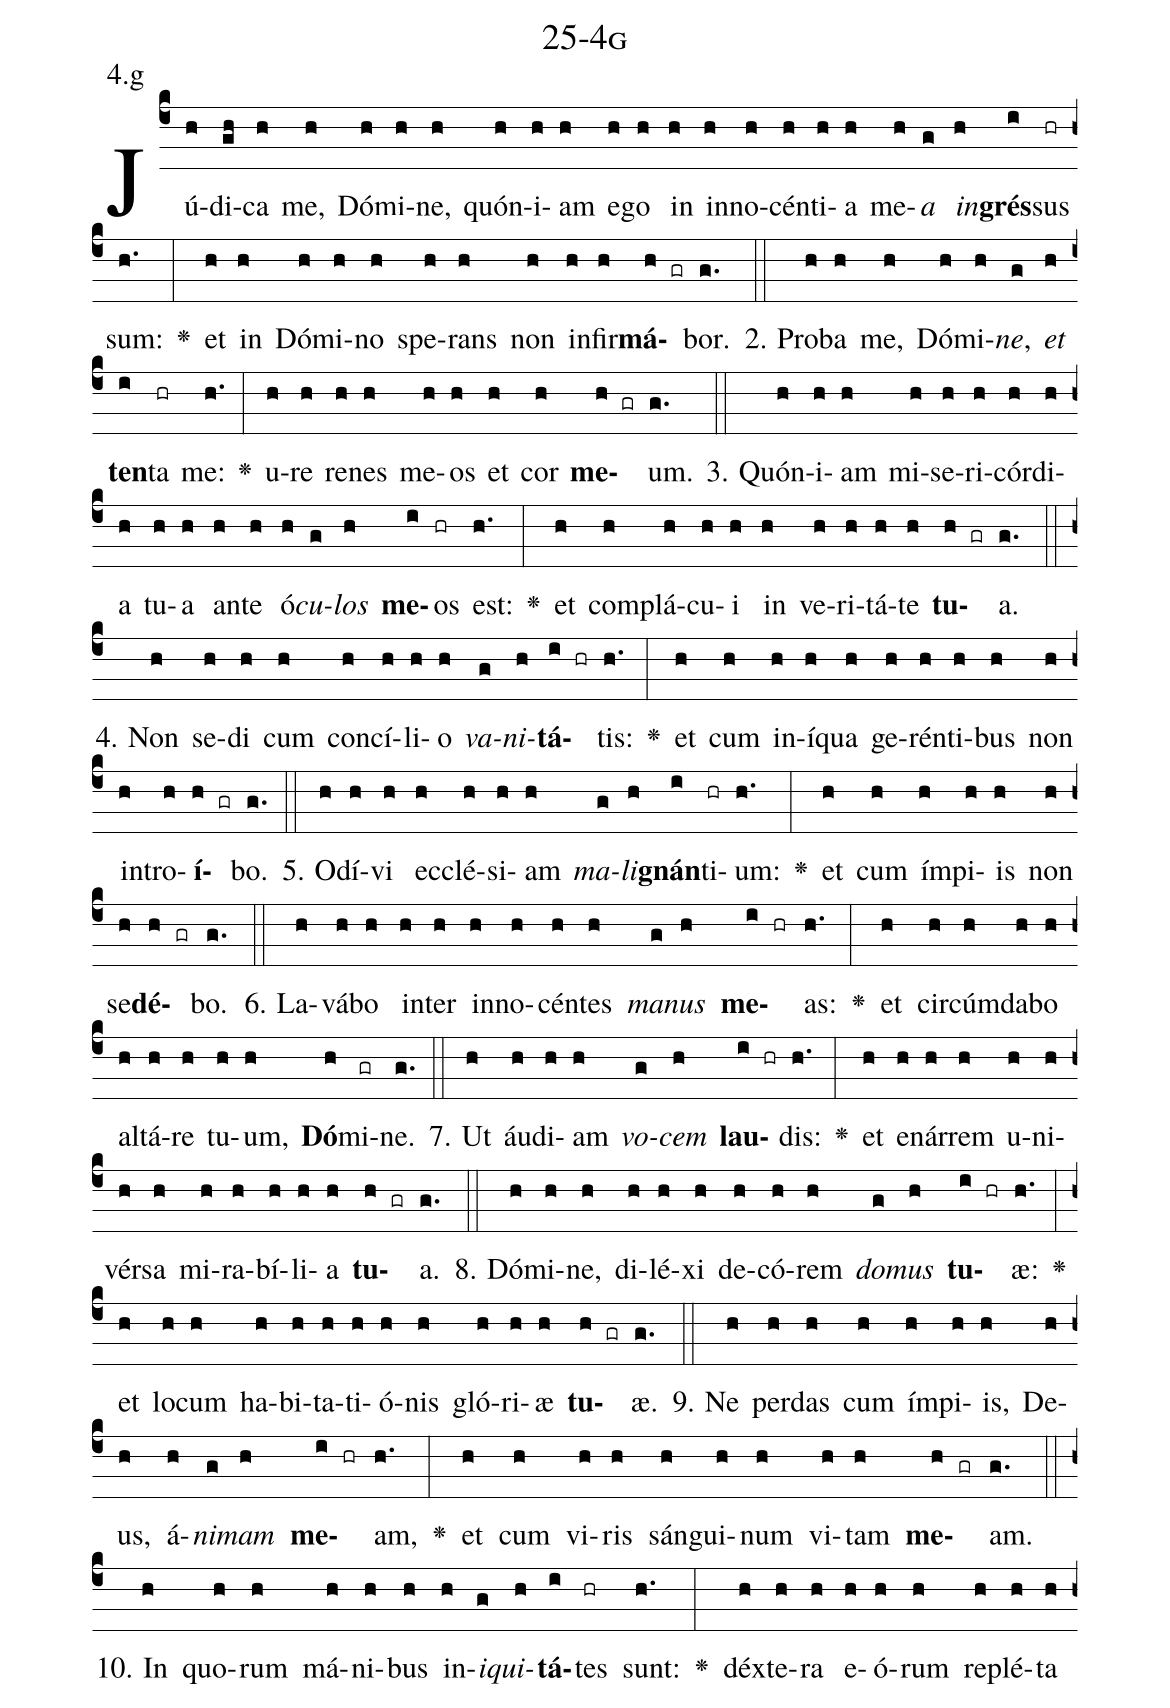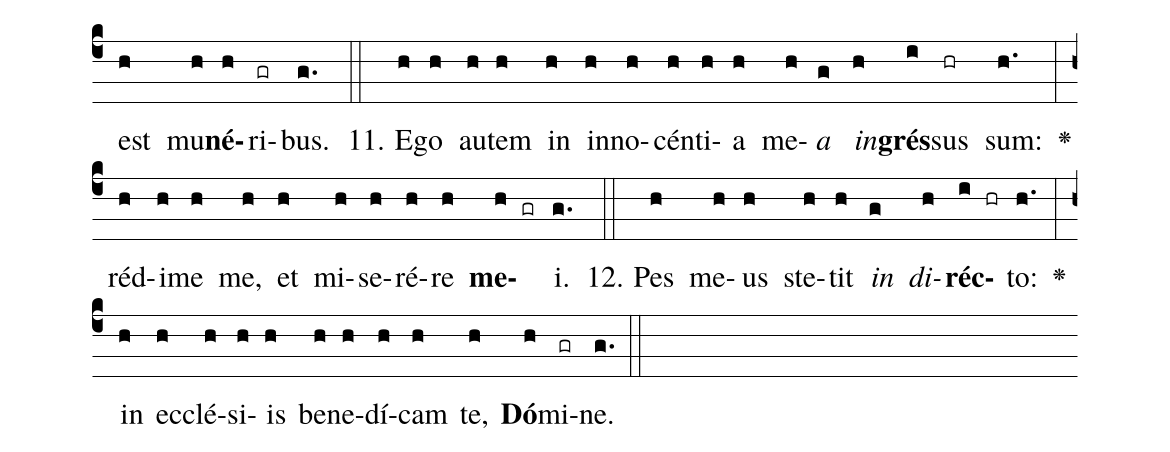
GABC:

name: 25-4g;
annotation: 4.g;
%%
(c4)Jú(h)di(gh)ca(h) me,(h) Dó(h)mi(h)ne,(h) quón(h)i(h)am(h) e(h)go(h) in(h) in(h)no(h)cén(h)ti(h)a(h) me(h)<i>a</i>(g) <i>in</i>(h)<b>grés</b>(i)sus(hr) sum:(h.) <v>\greheightstar</v>(:) et(h) in(h) Dó(h)mi(h)no(h) spe(h)rans(h) non(h) in(h)fir(h)<b>má</b>(h gr)bor.(g.) (::)
2. Pro(h)ba(h) me,(h) Dó(h)mi(h)<i>ne</i>,(g) <i>et</i>(h) <b>ten</b>(i)ta(hr) me:(h.) <v>\greheightstar</v>(:) u(h)re(h) re(h)nes(h) me(h)os(h) et(h) cor(h) <b>me</b>(h gr)um.(g.) (::)
3. Quón(h)i(h)am(h) mi(h)se(h)ri(h)cór(h)di(h)a(h) tu(h)a(h) an(h)te(h) ó(h)<i>cu</i>(g)<i>los</i>(h) <b>me</b>(i)os(hr) est:(h.) <v>\greheightstar</v>(:) et(h) com(h)plá(h)cu(h)i(h) in(h) ve(h)ri(h)tá(h)te(h) <b>tu</b>(h gr)a.(g.) (::)
4. Non(h) se(h)di(h) cum(h) con(h)cí(h)li(h)o(h) <i>va</i>(g)<i>ni</i>(h)<b>tá</b>(i hr)tis:(h.) <v>\greheightstar</v>(:) et(h) cum(h) in(h)í(h)qua(h) ge(h)rén(h)ti(h)bus(h) non(h) in(h)tro(h)<b>í</b>(h gr)bo.(g.) (::)
5. O(h)dí(h)vi(h) ec(h)clé(h)si(h)am(h) <i>ma</i>(g)<i>li</i>(h)<b>gnán</b>(i)ti(hr)um:(h.) <v>\greheightstar</v>(:) et(h) cum(h) ím(h)pi(h)is(h) non(h) se(h)<b>dé</b>(h gr)bo.(g.) (::)
6. La(h)vá(h)bo(h) in(h)ter(h) in(h)no(h)cén(h)tes(h) <i>ma</i>(g)<i>nus</i>(h) <b>me</b>(i hr)as:(h.) <v>\greheightstar</v>(:) et(h) cir(h)cúm(h)da(h)bo(h) al(h)tá(h)re(h) tu(h)um,(h) <b>Dó</b>(h)mi(gr)ne.(g.) (::)
7. Ut(h) áu(h)di(h)am(h) <i>vo</i>(g)<i>cem</i>(h) <b>lau</b>(i hr)dis:(h.) <v>\greheightstar</v>(:) et(h) e(h)nár(h)rem(h) u(h)ni(h)vér(h)sa(h) mi(h)ra(h)bí(h)li(h)a(h) <b>tu</b>(h gr)a.(g.) (::)
8. Dó(h)mi(h)ne,(h) di(h)lé(h)xi(h) de(h)có(h)rem(h) <i>do</i>(g)<i>mus</i>(h) <b>tu</b>(i hr)æ:(h.) <v>\greheightstar</v>(:) et(h) lo(h)cum(h) ha(h)bi(h)ta(h)ti(h)ó(h)nis(h) gló(h)ri(h)æ(h) <b>tu</b>(h gr)æ.(g.) (::)
9. Ne(h) per(h)das(h) cum(h) ím(h)pi(h)is,(h) De(h)us,(h) á(h)<i>ni</i>(g)<i>mam</i>(h) <b>me</b>(i hr)am,(h.) <v>\greheightstar</v>(:) et(h) cum(h) vi(h)ris(h) sán(h)gui(h)num(h) vi(h)tam(h) <b>me</b>(h gr)am.(g.) (::)
10. In(h) quo(h)rum(h) má(h)ni(h)bus(h) in(h)<i>i</i>(g)<i>qui</i>(h)<b>tá</b>(i)tes(hr) sunt:(h.) <v>\greheightstar</v>(:) déx(h)te(h)ra(h) e(h)ó(h)rum(h) re(h)plé(h)ta(h) est(h) mu(h)<b>né</b>(h)ri(gr)bus.(g.) (::)
11. E(h)go(h) au(h)tem(h) in(h) in(h)no(h)cén(h)ti(h)a(h) me(h)<i>a</i>(g) <i>in</i>(h)<b>grés</b>(i)sus(hr) sum:(h.) <v>\greheightstar</v>(:) réd(h)i(h)me(h) me,(h) et(h) mi(h)se(h)ré(h)re(h) <b>me</b>(h gr)i.(g.) (::)
12. Pes(h) me(h)us(h) ste(h)tit(h) <i>in</i>(g) <i>di</i>(h)<b>réc</b>(i hr)to:(h.) <v>\greheightstar</v>(:) in(h) ec(h)clé(h)si(h)is(h) be(h)ne(h)dí(h)cam(h) te,(h) <b>Dó</b>(h)mi(gr)ne.(g.) (::)
